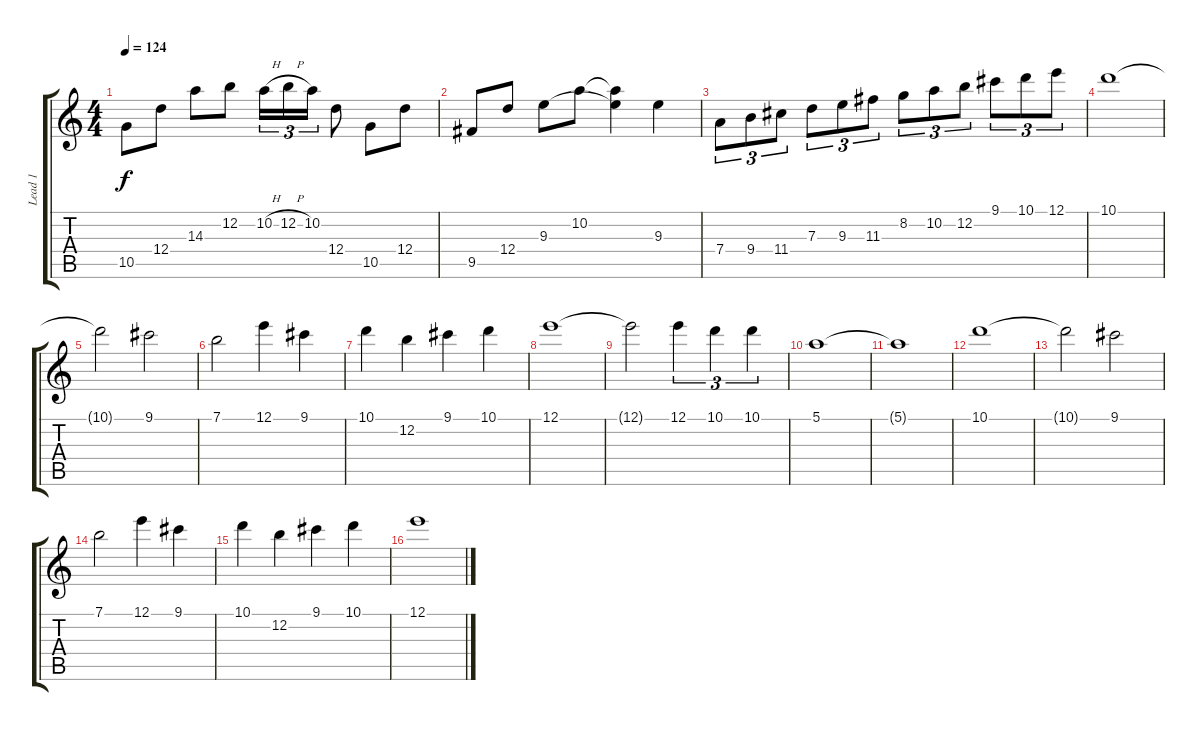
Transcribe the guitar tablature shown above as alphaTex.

\track ("Lead 1" "Lead 1") {instrument overdrivenguitar}
\staff {score tabs}
\tuning (E4 B3 G3 D3 A2 E2) {hide}
\ts (4 4)
\tempo 124
\clef g2
\ks c
10.5.8{dy f} 12.4.8 14.3.8 12.2.8 10.2{h}.16{tu (3 2)} 12.2{h}.16{tu (3 2)} 10.2.16{tu (3 2)} 12.4.8 10.5.8 12.4.8 |
9.5.8 12.4.8 9.3.8 10.2.8 (10.2{t} 9.3{t}).4 9.3.4 |
7.4.8{tu (3 2)} 9.4.8{tu (3 2)} 11.4.8{tu (3 2)} 7.3.8{tu (3 2)} 9.3.8{tu (3 2)} 11.3.8{tu (3 2)} 8.2.8{tu (3 2)} 10.2.8{tu (3 2)} 12.2.8{tu (3 2)} 9.1.8{tu (3 2)} 10.1.8{tu (3 2)} 12.1.8{tu (3 2)} |
\section ("" "")
10.1.1{volume 10} |
10.1{t}.2 9.1.2 |
7.1.2 12.1.4 9.1.4 |
10.1.4 12.2.4 9.1.4 10.1.4 |
12.1.1 |
12.1{t}.2 12.1.4{tu (3 2)} 10.1.4{tu (3 2)} 10.1.4{tu (3 2)} |
5.1.1 |
5.1{t}.1 |
\section ("" "")
10.1.1 |
10.1{t}.2 9.1.2 |
7.1.2 12.1.4 9.1.4 |
10.1.4 12.2.4 9.1.4 10.1.4 |
12.1.1
